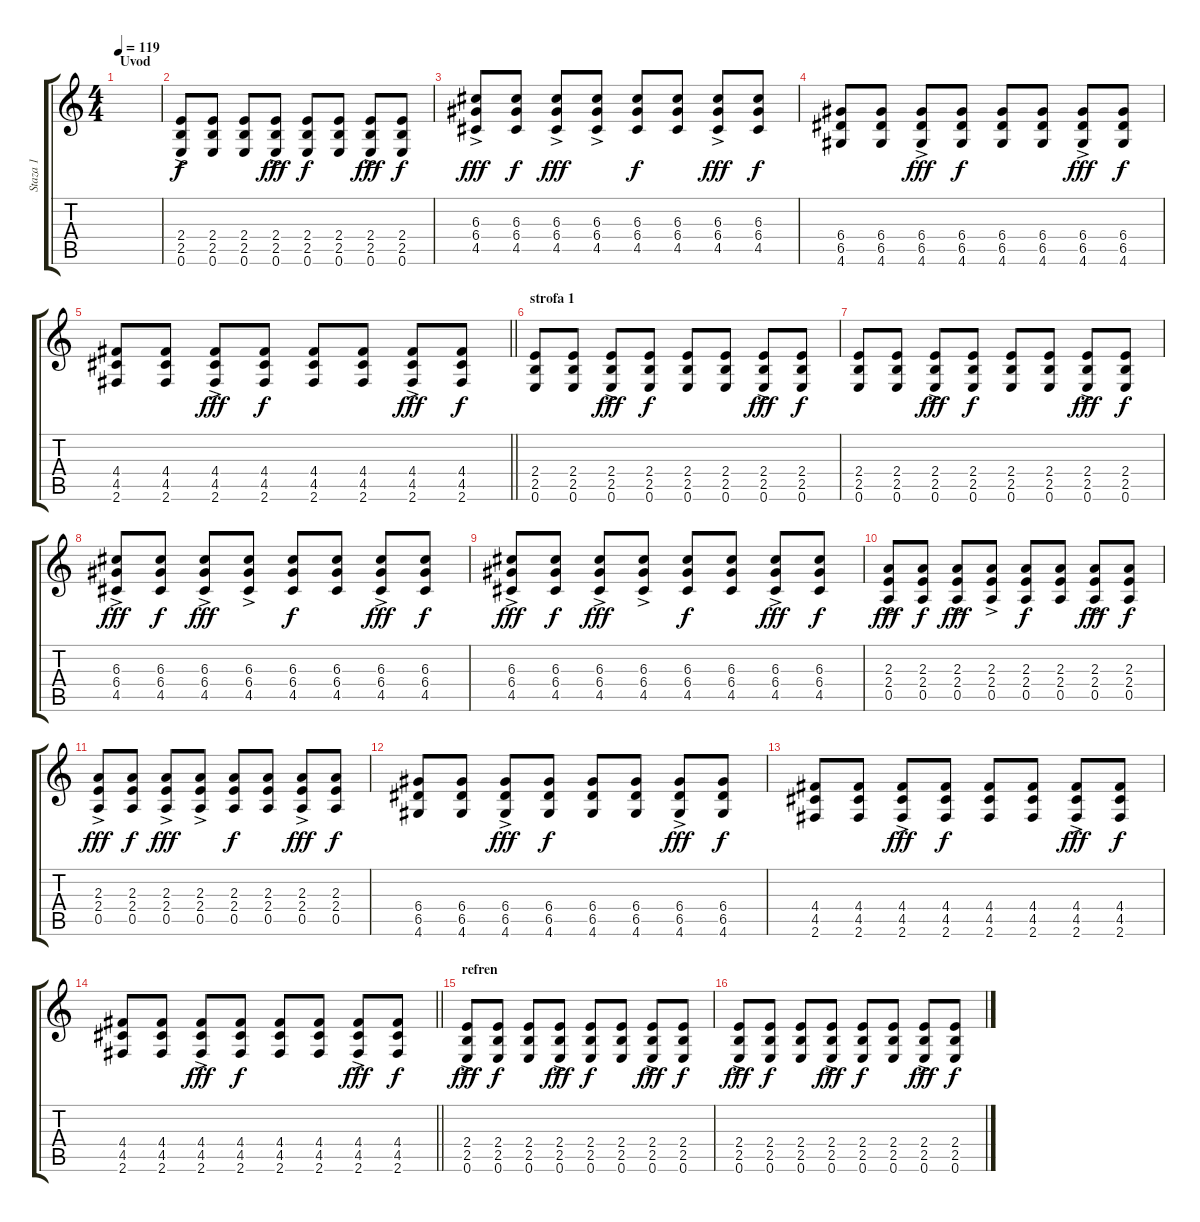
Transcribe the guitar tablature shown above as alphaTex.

\track ("Staza 1" "Staza 1") {instrument overdrivenguitar}
\staff {score tabs}
\tuning (E4 B3 G3 D3 A2 E2) {hide}
\ts (4 4)
\section ("" "Uvod")
\tempo 119
\clef g2
\ks c
|
(2.4 2.5{ac} 0.6).8 (2.4 2.5 0.6).8{dy f} (2.4 2.5 0.6).8 (2.4 2.5{ac} 0.6).8{dy fff} (2.4 2.5 0.6).8{dy f} (2.4 2.5 0.6).8 (2.4{ac} 2.5 0.6).8{dy fff} (2.4 2.5 0.6).8{dy f} |
(6.3{ac} 6.4 4.5).8{dy fff} (6.3 6.4 4.5).8{dy f} (6.3 6.4{ac} 4.5).8{dy fff} (6.3 6.4 4.5{ac}).8 (6.3 6.4 4.5).8{dy f} (6.3 6.4 4.5).8 (6.3{ac} 6.4 4.5).8{dy fff} (6.3 6.4 4.5).8{dy f} |
(6.4 6.5 4.6).8 (6.4 6.5 4.6).8 (6.4{ac} 6.5 4.6).8{dy fff} (6.4 6.5 4.6).8{dy f} (6.4 6.5 4.6).8 (6.4 6.5 4.6).8 (6.4{ac} 6.5 4.6).8{dy fff} (6.4 6.5 4.6).8{dy f} |
\barLineRight lightlight
(4.4 4.5 2.6).8 (4.4 4.5 2.6).8 (4.4{ac} 4.5 2.6).8{dy fff} (4.4 4.5 2.6).8{dy f} (4.4 4.5 2.6).8 (4.4 4.5 2.6).8 (4.4{ac} 4.5 2.6).8{dy fff} (4.4 4.5 2.6).8{dy f} |
\section ("" "strofa 1")
(2.4 2.5 0.6).8 (2.4 2.5 0.6).8 (2.4{ac} 2.5 0.6).8{dy fff} (2.4 2.5 0.6).8{dy f} (2.4 2.5 0.6).8 (2.4 2.5 0.6).8 (2.4{ac} 2.5 0.6).8{dy fff} (2.4 2.5 0.6).8{dy f} |
(2.4 2.5 0.6).8 (2.4 2.5 0.6).8 (2.4{ac} 2.5 0.6).8{dy fff} (2.4 2.5 0.6).8{dy f} (2.4 2.5 0.6).8 (2.4 2.5 0.6).8 (2.4{ac} 2.5 0.6).8{dy fff} (2.4 2.5 0.6).8{dy f} |
(6.3{ac} 6.4 4.5).8{dy fff} (6.3 6.4 4.5).8{dy f} (6.3 6.4{ac} 4.5).8{dy fff} (6.3 6.4 4.5{ac}).8 (6.3 6.4 4.5).8{dy f} (6.3 6.4 4.5).8 (6.3{ac} 6.4 4.5).8{dy fff} (6.3 6.4 4.5).8{dy f} |
(6.3{ac} 6.4 4.5).8{dy fff} (6.3 6.4 4.5).8{dy f} (6.3 6.4{ac} 4.5).8{dy fff} (6.3 6.4 4.5{ac}).8 (6.3 6.4 4.5).8{dy f} (6.3 6.4 4.5).8 (6.3{ac} 6.4 4.5).8{dy fff} (6.3 6.4 4.5).8{dy f} |
(2.3 2.4 0.5{ac}).8{dy fff} (2.3 2.4 0.5).8{dy f} (2.3 2.4{ac} 0.5).8{dy fff} (2.3 2.4{ac} 0.5).8 (2.3 2.4 0.5).8{dy f} (2.3 2.4 0.5).8 (2.3 2.4{ac} 0.5).8{dy fff} (2.3 2.4 0.5).8{dy f} |
(2.3 2.4 0.5{ac}).8{dy fff} (2.3 2.4 0.5).8{dy f} (2.3 2.4{ac} 0.5).8{dy fff} (2.3 2.4{ac} 0.5).8 (2.3 2.4 0.5).8{dy f} (2.3 2.4 0.5).8 (2.3 2.4{ac} 0.5).8{dy fff} (2.3 2.4 0.5).8{dy f} |
(6.4 6.5 4.6).8 (6.4 6.5 4.6).8 (6.4{ac} 6.5 4.6).8{dy fff} (6.4 6.5 4.6).8{dy f} (6.4 6.5 4.6).8 (6.4 6.5 4.6).8 (6.4{ac} 6.5 4.6).8{dy fff} (6.4 6.5 4.6).8{dy f} |
(4.4 4.5 2.6).8 (4.4 4.5 2.6).8 (4.4{ac} 4.5 2.6).8{dy fff} (4.4 4.5 2.6).8{dy f} (4.4 4.5 2.6).8 (4.4 4.5 2.6).8 (4.4{ac} 4.5 2.6).8{dy fff} (4.4 4.5 2.6).8{dy f} |
\barLineRight lightlight
(4.4 4.5 2.6).8 (4.4 4.5 2.6).8 (4.4{ac} 4.5 2.6).8{dy fff} (4.4 4.5 2.6).8{dy f} (4.4 4.5 2.6).8 (4.4 4.5 2.6).8 (4.4{ac} 4.5 2.6).8{dy fff} (4.4 4.5 2.6).8{dy f} |
\section ("" "refren")
(2.4 2.5{ac} 0.6).8{dy fff} (2.4 2.5 0.6).8{dy f} (2.4 2.5 0.6).8 (2.4 2.5{ac} 0.6).8{dy fff} (2.4 2.5 0.6).8{dy f} (2.4 2.5 0.6).8 (2.4{ac} 2.5 0.6).8{dy fff} (2.4 2.5 0.6).8{dy f} |
(2.4 2.5{ac} 0.6).8{dy fff} (2.4 2.5 0.6).8{dy f} (2.4 2.5 0.6).8 (2.4 2.5{ac} 0.6).8{dy fff} (2.4 2.5 0.6).8{dy f} (2.4 2.5 0.6).8 (2.4{ac} 2.5 0.6).8{dy fff} (2.4 2.5 0.6).8{dy f}
